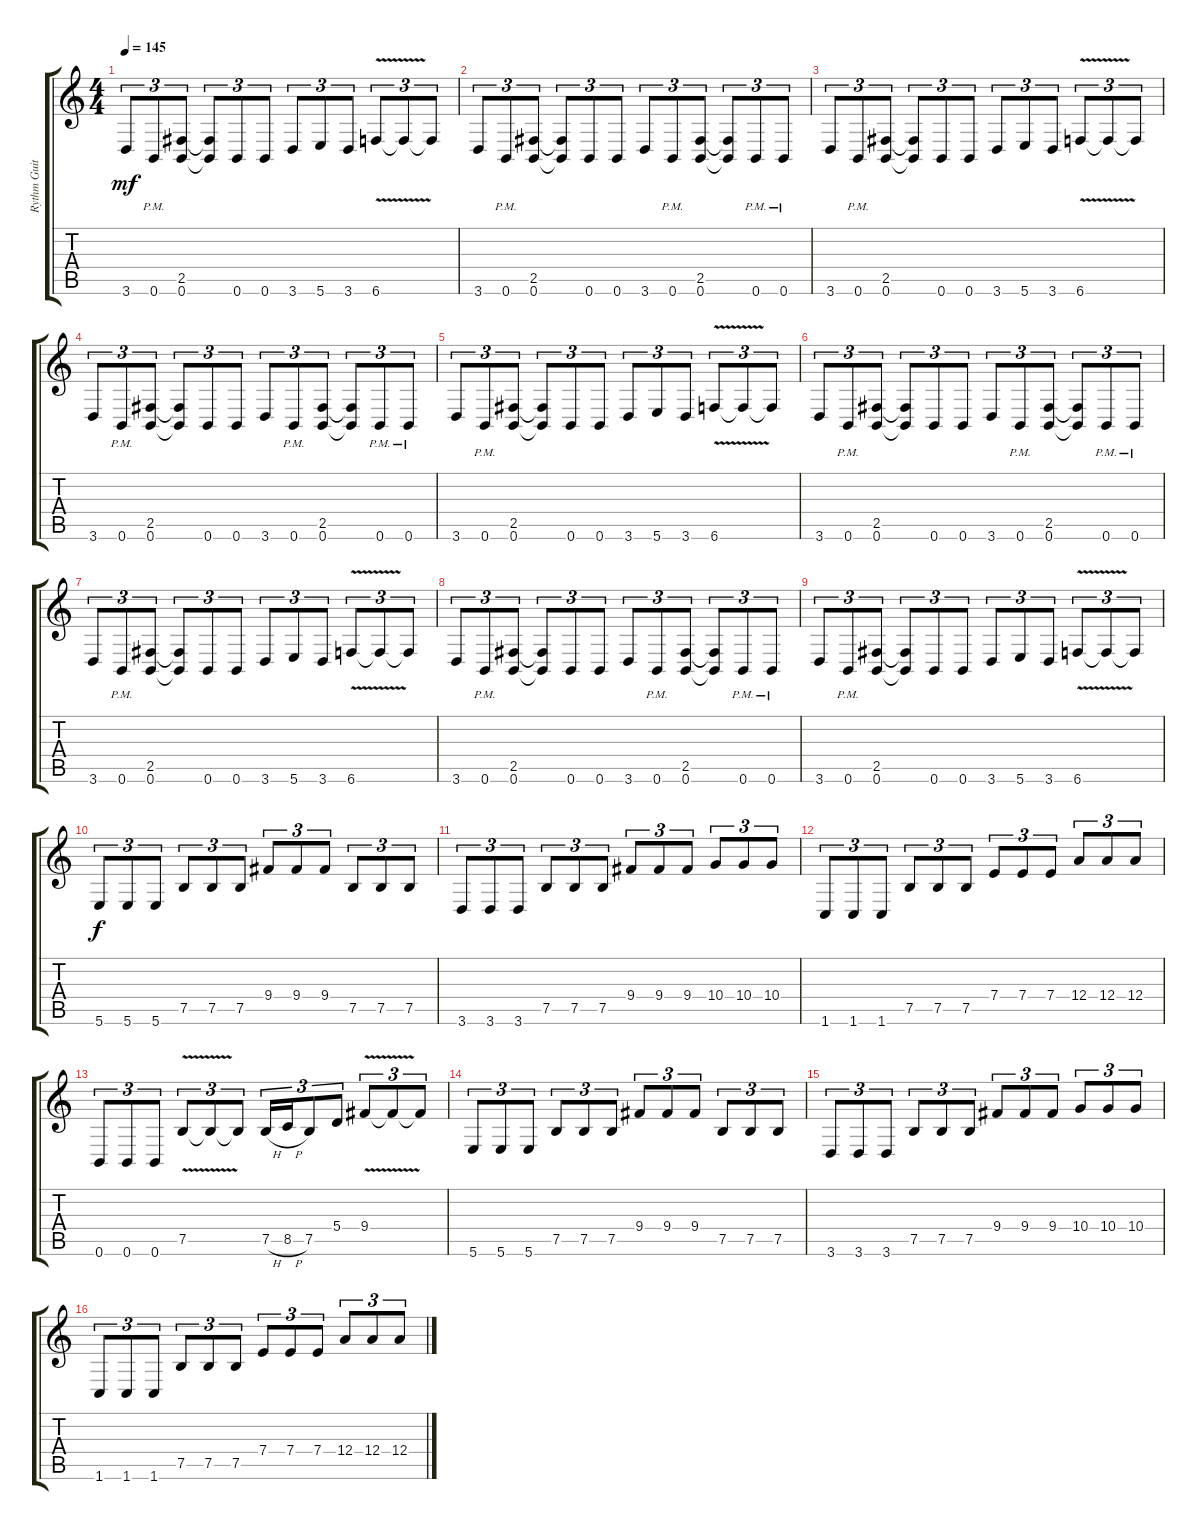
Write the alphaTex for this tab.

\track ("Rythm Guitar" "Rythm Guit") {instrument distortionguitar}
\staff {score tabs}
\tuning (B3 Gb3 D3 A2 E2 B1) {hide}
\ts (4 4)
\tempo 145
\clef g2
\ks c
3.6.8{tu (3 2) dy mf} 0.6{pm}.8{tu (3 2)} (2.5 0.6).8{tu (3 2)} (2.5{t} 0.6{t}).8{tu (3 2)} 0.6.8{tu (3 2)} 0.6.8{tu (3 2)} 3.6.8{tu (3 2)} 5.6.8{tu (3 2)} 3.6.8{tu (3 2)} 6.6{v}.8{tu (3 2)} 6.6{t}.8{tu (3 2)} 6.6{t}.8{tu (3 2)} |
3.6.8{tu (3 2)} 0.6{pm}.8{tu (3 2)} (2.5 0.6).8{tu (3 2)} (2.5{t} 0.6{t}).8{tu (3 2)} 0.6.8{tu (3 2)} 0.6.8{tu (3 2)} 3.6.8{tu (3 2)} 0.6{pm}.8{tu (3 2)} (2.5 0.6).8{tu (3 2)} (2.5{t} 0.6{t}).8{tu (3 2)} 0.6{pm}.8{tu (3 2)} 0.6{pm}.8{tu (3 2)} |
3.6.8{tu (3 2)} 0.6{pm}.8{tu (3 2)} (2.5 0.6).8{tu (3 2)} (2.5{t} 0.6{t}).8{tu (3 2)} 0.6.8{tu (3 2)} 0.6.8{tu (3 2)} 3.6.8{tu (3 2)} 5.6.8{tu (3 2)} 3.6.8{tu (3 2)} 6.6{v}.8{tu (3 2)} 6.6{t}.8{tu (3 2)} 6.6{t}.8{tu (3 2)} |
3.6.8{tu (3 2)} 0.6{pm}.8{tu (3 2)} (2.5 0.6).8{tu (3 2)} (2.5{t} 0.6{t}).8{tu (3 2)} 0.6.8{tu (3 2)} 0.6.8{tu (3 2)} 3.6.8{tu (3 2)} 0.6{pm}.8{tu (3 2)} (2.5 0.6).8{tu (3 2)} (2.5{t} 0.6{t}).8{tu (3 2)} 0.6{pm}.8{tu (3 2)} 0.6{pm}.8{tu (3 2)} |
3.6.8{tu (3 2)} 0.6{pm}.8{tu (3 2)} (2.5 0.6).8{tu (3 2)} (2.5{t} 0.6{t}).8{tu (3 2)} 0.6.8{tu (3 2)} 0.6.8{tu (3 2)} 3.6.8{tu (3 2)} 5.6.8{tu (3 2)} 3.6.8{tu (3 2)} 6.6{v}.8{tu (3 2)} 6.6{t}.8{tu (3 2)} 6.6{t}.8{tu (3 2)} |
3.6.8{tu (3 2)} 0.6{pm}.8{tu (3 2)} (2.5 0.6).8{tu (3 2)} (2.5{t} 0.6{t}).8{tu (3 2)} 0.6.8{tu (3 2)} 0.6.8{tu (3 2)} 3.6.8{tu (3 2)} 0.6{pm}.8{tu (3 2)} (2.5 0.6).8{tu (3 2)} (2.5{t} 0.6{t}).8{tu (3 2)} 0.6{pm}.8{tu (3 2)} 0.6{pm}.8{tu (3 2)} |
3.6.8{tu (3 2)} 0.6{pm}.8{tu (3 2)} (2.5 0.6).8{tu (3 2)} (2.5{t} 0.6{t}).8{tu (3 2)} 0.6.8{tu (3 2)} 0.6.8{tu (3 2)} 3.6.8{tu (3 2)} 5.6.8{tu (3 2)} 3.6.8{tu (3 2)} 6.6{v}.8{tu (3 2)} 6.6{t}.8{tu (3 2)} 6.6{t}.8{tu (3 2)} |
3.6.8{tu (3 2)} 0.6{pm}.8{tu (3 2)} (2.5 0.6).8{tu (3 2)} (2.5{t} 0.6{t}).8{tu (3 2)} 0.6.8{tu (3 2)} 0.6.8{tu (3 2)} 3.6.8{tu (3 2)} 0.6{pm}.8{tu (3 2)} (2.5 0.6).8{tu (3 2)} (2.5{t} 0.6{t}).8{tu (3 2)} 0.6{pm}.8{tu (3 2)} 0.6{pm}.8{tu (3 2)} |
3.6.8{tu (3 2)} 0.6{pm}.8{tu (3 2)} (2.5 0.6).8{tu (3 2)} (2.5{t} 0.6{t}).8{tu (3 2)} 0.6.8{tu (3 2)} 0.6.8{tu (3 2)} 3.6.8{tu (3 2)} 5.6.8{tu (3 2)} 3.6.8{tu (3 2)} 6.6{v}.8{tu (3 2)} 6.6{t}.8{tu (3 2)} 6.6{t}.8{tu (3 2)} |
5.6.8{tu (3 2) dy f} 5.6.8{tu (3 2)} 5.6.8{tu (3 2)} 7.5.8{tu (3 2)} 7.5.8{tu (3 2)} 7.5.8{tu (3 2)} 9.4.8{tu (3 2)} 9.4.8{tu (3 2)} 9.4.8{tu (3 2)} 7.5.8{tu (3 2)} 7.5.8{tu (3 2)} 7.5.8{tu (3 2)} |
3.6.8{tu (3 2)} 3.6.8{tu (3 2)} 3.6.8{tu (3 2)} 7.5.8{tu (3 2)} 7.5.8{tu (3 2)} 7.5.8{tu (3 2)} 9.4.8{tu (3 2)} 9.4.8{tu (3 2)} 9.4.8{tu (3 2)} 10.4.8{tu (3 2)} 10.4.8{tu (3 2)} 10.4.8{tu (3 2)} |
1.6.8{tu (3 2)} 1.6.8{tu (3 2)} 1.6.8{tu (3 2)} 7.5.8{tu (3 2)} 7.5.8{tu (3 2)} 7.5.8{tu (3 2)} 7.4.8{tu (3 2)} 7.4.8{tu (3 2)} 7.4.8{tu (3 2)} 12.4.8{tu (3 2)} 12.4.8{tu (3 2)} 12.4.8{tu (3 2)} |
0.6.8{tu (3 2)} 0.6.8{tu (3 2)} 0.6.8{tu (3 2)} 7.5{v}.8{tu (3 2)} 7.5{t}.8{tu (3 2)} 7.5{t}.8{tu (3 2)} 7.5{h}.16{tu (3 2)} 8.5{h}.16{tu (3 2)} 7.5.8{tu (3 2)} 5.4.8{tu (3 2)} 9.4{v}.8{tu (3 2)} 9.4{t}.8{tu (3 2)} 9.4{t}.8{tu (3 2)} |
5.6.8{tu (3 2)} 5.6.8{tu (3 2)} 5.6.8{tu (3 2)} 7.5.8{tu (3 2)} 7.5.8{tu (3 2)} 7.5.8{tu (3 2)} 9.4.8{tu (3 2)} 9.4.8{tu (3 2)} 9.4.8{tu (3 2)} 7.5.8{tu (3 2)} 7.5.8{tu (3 2)} 7.5.8{tu (3 2)} |
3.6.8{tu (3 2)} 3.6.8{tu (3 2)} 3.6.8{tu (3 2)} 7.5.8{tu (3 2)} 7.5.8{tu (3 2)} 7.5.8{tu (3 2)} 9.4.8{tu (3 2)} 9.4.8{tu (3 2)} 9.4.8{tu (3 2)} 10.4.8{tu (3 2)} 10.4.8{tu (3 2)} 10.4.8{tu (3 2)} |
1.6.8{tu (3 2)} 1.6.8{tu (3 2)} 1.6.8{tu (3 2)} 7.5.8{tu (3 2)} 7.5.8{tu (3 2)} 7.5.8{tu (3 2)} 7.4.8{tu (3 2)} 7.4.8{tu (3 2)} 7.4.8{tu (3 2)} 12.4.8{tu (3 2)} 12.4.8{tu (3 2)} 12.4.8{tu (3 2)}
